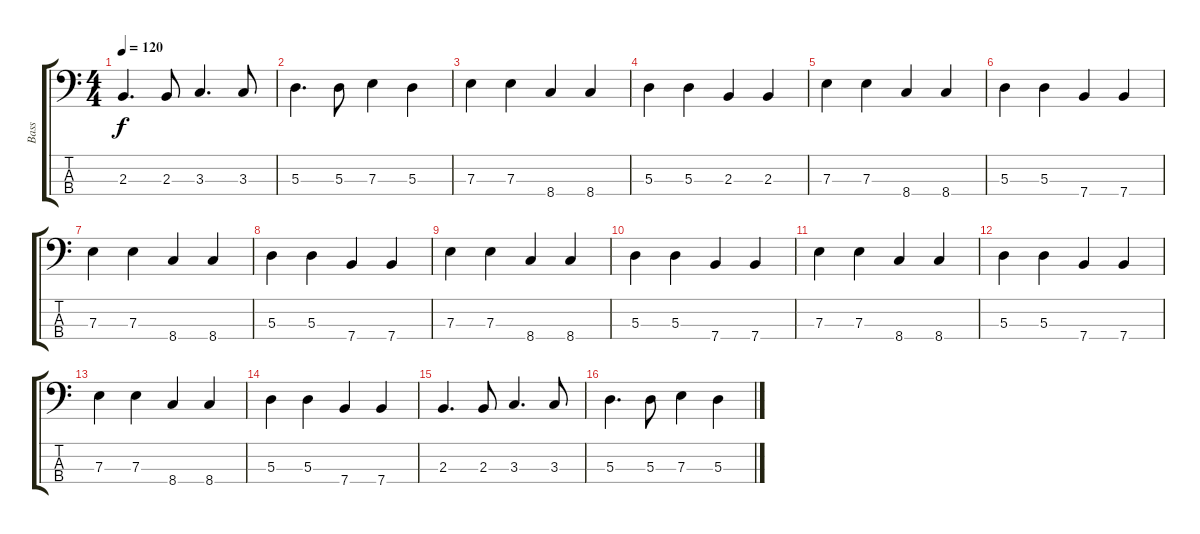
\track ("Bass" "Bass") {instrument electricbassfinger}
\staff {score tabs}
\tuning (G2 D2 A1 E1) {hide}
\ts (4 4)
\tempo 120
\clef f4
\ks c
2.3.4{d dy f} 2.3.8 3.3.4{d} 3.3.8 |
5.3.4{d} 5.3.8 7.3.4 5.3.4 |
7.3.4 7.3.4 8.4.4 8.4.4 |
5.3.4 5.3.4 2.3.4 2.3.4 |
7.3.4 7.3.4 8.4.4 8.4.4 |
5.3.4 5.3.4 7.4.4 7.4.4 |
7.3.4 7.3.4 8.4.4 8.4.4 |
5.3.4 5.3.4 7.4.4 7.4.4 |
7.3.4 7.3.4 8.4.4 8.4.4 |
5.3.4 5.3.4 7.4.4 7.4.4 |
7.3.4 7.3.4 8.4.4 8.4.4 |
5.3.4 5.3.4 7.4.4 7.4.4 |
7.3.4 7.3.4 8.4.4 8.4.4 |
5.3.4 5.3.4 7.4.4 7.4.4 |
2.3.4{d} 2.3.8 3.3.4{d} 3.3.8 |
5.3.4{d} 5.3.8 7.3.4 5.3.4
